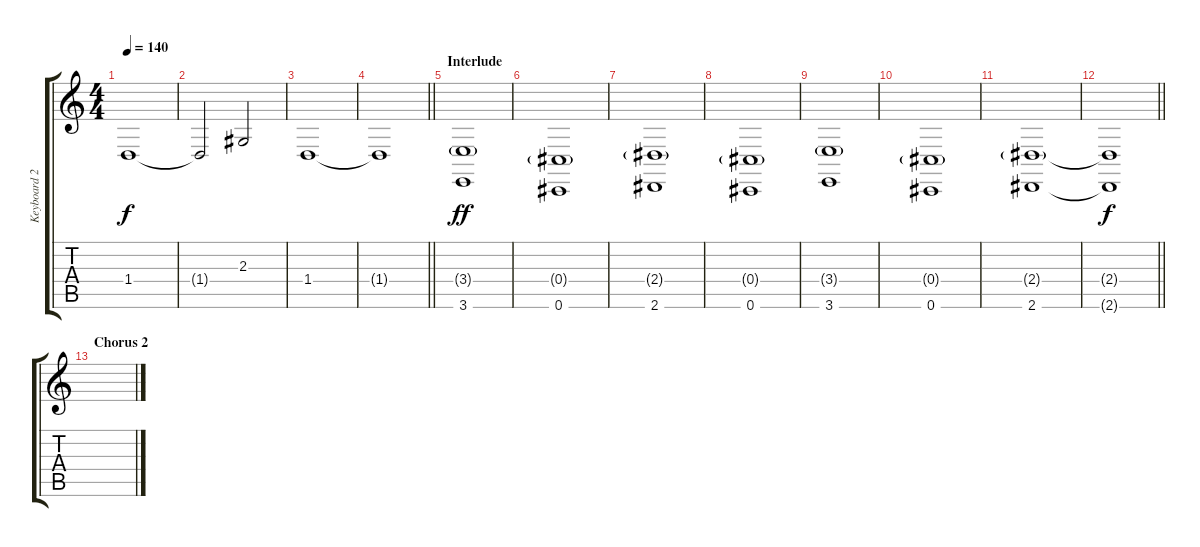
\track ("Keyboard 2" "Keyboard 2") {instrument synthstrings1}
\staff {score tabs}
\tuning (Eb4 Bb3 Gb3 Db3 Ab2 Db2) {hide}
\ts (4 4)
\tempo 140
\clef g2
\ks c
1.4.1{dy f} |
1.4{t}.2 2.3.2 |
1.4.1 |
\barLineRight lightlight
1.4{t}.1 |
\section ("" "Interlude")
(3.4{g} 3.6).1{dy ff} |
(0.4{g} 0.6).1 |
(2.4{g} 2.6).1 |
(0.4{g} 0.6).1 |
(3.4{g} 3.6).1 |
(0.4{g} 0.6).1 |
(2.4{g} 2.6).1 |
\barLineRight lightlight
(2.4{t} 2.6{t}).1{dy f} |
\section ("" "Chorus 2")
